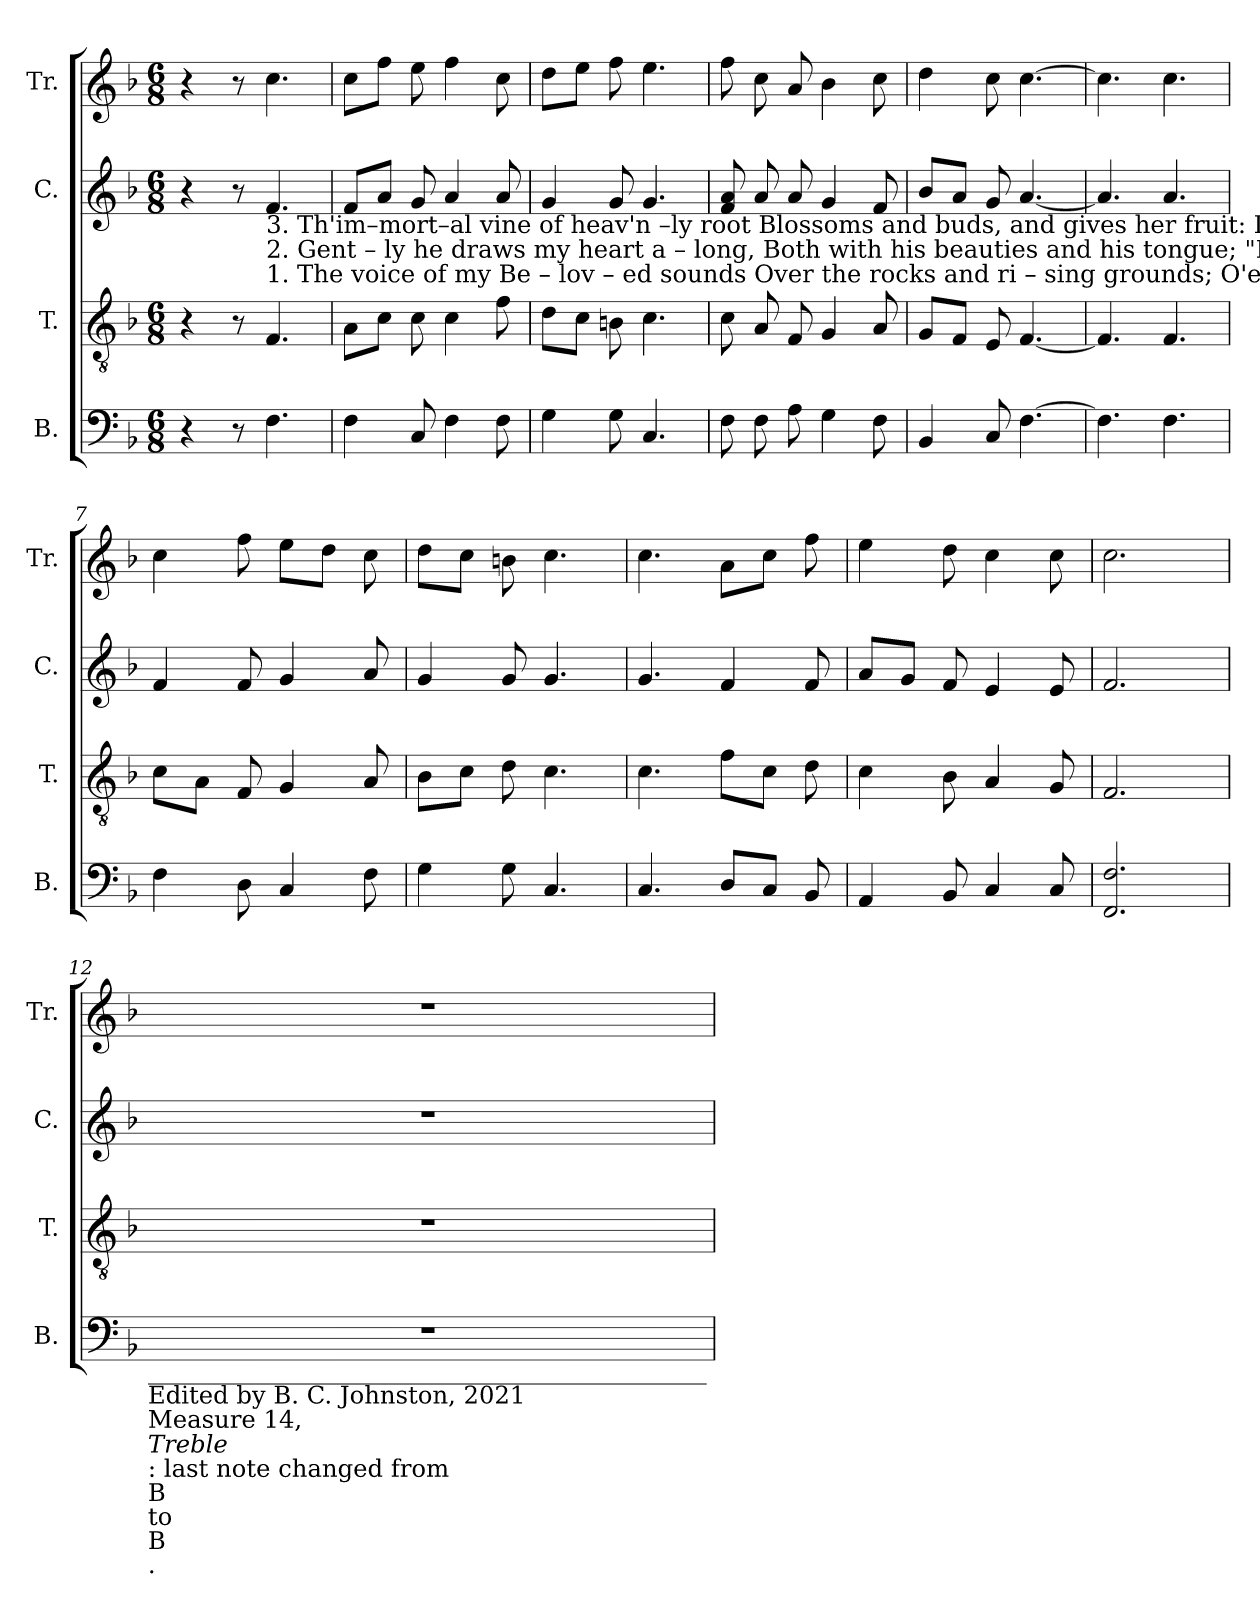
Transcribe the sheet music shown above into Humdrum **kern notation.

**kern	**kern	**kern	**kern
*part4	*part3	*part2	*part1
*staff4	*staff3	*staff2	*staff1
*I"B.	*I"T.	*I"C.	*I"Tr.
*I'B.	*I'T.	*I'C.	*I'Tr.
*clefF4	*clefGv2	*clefG2	*clefG2
*k[b-]	*k[b-]	*k[b-]	*k[b-]
*M6/8	*M6/8	*M6/8	*M6/8
*MM90	*MM90	*MM90	*MM90
=1	=1	=1	=1
4r	4r	4r	4r
8r	8r	8r	8r
!	!LO:TX:a:t=1. The  voice  of  my  Be – lov – ed sounds  Over the  rocks and   ri  –  sing  grounds; O'er  hills   of  guilt  and   seas    of   grief    He  leaps, he    flies   to  my  re  – lief.	!	!
!	!LO:TX:a:t=2. Gent – ly he draws my  heart  a – long,   Both with his beauties and  his   tongue;  "Rise" saith my Lord, "make haste a – way,   No   mortal   joys  are worth thy stay."	!	!
!	!LO:TX:a:t=3. Th'im–mort–al vine of  heav'n –ly root   Blossoms  and buds, and gives her fruit&colon;    Lo!   we     are  come  to  taste   the   wine;   Our  souls  rejoice,  and bless the vine.	!	!
4.F!\	4.F!/	4.f!/	4.cc!\
=2	=2	=2	=2
4F!\	8A!\L	8f!/L	8cc!\L
.	8c!\J	8a!/J	8ff!\J
8C!/	8c!\	8g!/	8ee!\
4F!\	4c!\	4a!/	4ff!\
8F!\	8f!\	8a!/	8cc!\
=3	=3	=3	=3
4G!\	8d!\L	4g!/	8dd!\L
.	8c!\J	.	8ee!\J
8G!\	8Bn!\	8g!/	8ff!\
4.C!/	4.c!\	4.g!/	4.ee!\
=4	=4	=4	=4
8F!\	8c!\	8f!/ 8a!/	8ff!\
8F!\	8A!/	8a!/	8cc!\
8A!\	8F!/	8a!/	8a!/
4G!\	4G!/	4g!/	4b-!\
8F!\	8A!/	8f!/	8cc!\
=5	=5	=5	=5
4BB-!/	8G!/L	8b-!/L	4dd!\
.	8F!/J	8a!/J	.
8C!/	8E!/	8g!/	8cc!\
[4.F!\	[4.F!/	[4.a!/	[4.cc!\
=6	=6	=6	=6
4.F!\]	4.F!/]	4.a!/]	4.cc!\]
4.F!\	4.F!/	4.a!/	4.cc!\
=7	=7	=7	=7
4F!\	8c!\L	4f!/	4cc!\
.	8A!\J	.	.
8D!\	8F!/	8f!/	8ff!\
4C!/	4G!/	4g!/	8ee!\L
.	.	.	8dd!\J
8F!\	8A!/	8a!/	8cc!\
=8	=8	=8	=8
4G!\	8B-!\L	4g!/	8dd!\L
.	8c!\J	.	8cc!\J
8G!\	8d!\	8g!/	8bn!\
4.C!/	4.c!\	4.g!/	4.cc!\
=9	=9	=9	=9
4.C!/	4.c!\	4.g!/	4.cc!\
8D!/L	8f!\L	4f!/	8a!\L
8C!/J	8c!\J	.	8cc!\J
8BB-!/	8d!\	8f!/	8ff!\
=10	=10	=10	=10
4AA!/	4c!\	8a!/L	4ee!\
.	.	8g!/J	.
8BB-!/	8B-!\	8f!/	8dd!\
4C!/	4A!/	4e!/	4cc!\
8C!/	8G!/	8e!/	8cc!\
=11	=11	=11	=11
2.FF!/ 2.F!/	2.F!/	2.f!/	2.cc!\
!!LO:LB:g=z
=12	=12	=12	=12
!LO:TX:b:t=______________________________________________	!	!	!
!LO:TX:b:t=Edited by B. C. Johnston, 2021	!	!	!
!LO:TX:b:t=Measure 14,	!	!	!
!LO:TX:b:i:t=Treble	!	!	!
!LO:TX:b:t=&colon; last note changed from	!	!	!
!LO:TX:b:t=B	!	!	!
!LO:TX:b:t=to	!	!	!
!LO:TX:b:t=B	!	!	!
!LO:TX:b:t=.	!	!	!
2.r	2.r	2.r	2.r
=	=	=	=
*-	*-	*-	*-
